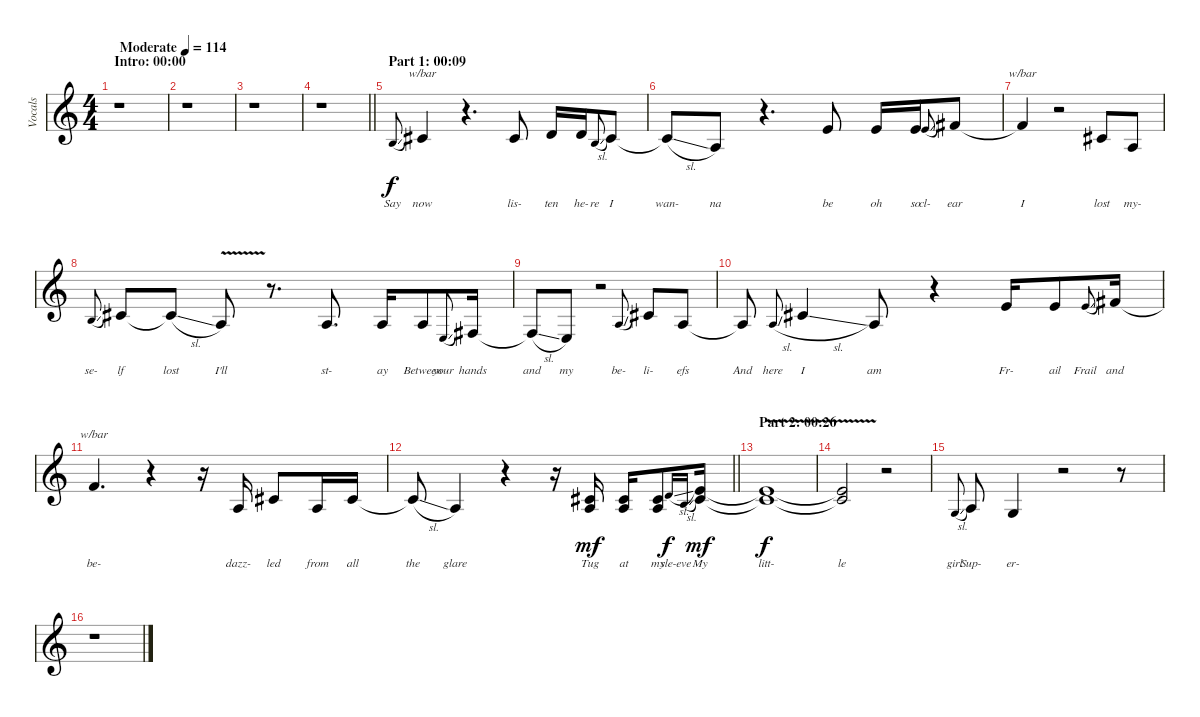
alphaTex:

\track ("Vocals" "Vocals") {instrument tenorsax}
\staff {score}
\tuning (E4 B3 G3 D3 A2 E2) {hide}
\ts (4 4)
\section ("" "Intro: 00:00")
\tempo (114 "Moderate")
\clef g2
\ks c
r.1{dy f instrument tenorsax} |
r.1 |
r.1 |
\barLineRight lightlight
r.1 |
\section ("" "Part 1: 00:09")
9.4{sl}.8{lyrics (0 "Say") lyrics (1 "") lyrics (2 "") lyrics (3 "") lyrics (4 "") gr onbeat} 11.4.4{tbe (custom default 0 0 30 0 60 -8) lyrics (0 "now") lyrics (1 "") lyrics (2 "") lyrics (3 "") lyrics (4 "")} r.4{d} 11.4.8{lyrics (0 "lis-") lyrics (1 "") lyrics (2 "") lyrics (3 "") lyrics (4 "")} 12.4.16{lyrics (0 "ten") lyrics (1 "") lyrics (2 "") lyrics (3 "") lyrics (4 "")} 12.4.16{lyrics (0 "he-") lyrics (1 "") lyrics (2 "") lyrics (3 "") lyrics (4 "")} 9.4{sl}.8{lyrics (0 "re") lyrics (1 "") lyrics (2 "") lyrics (3 "") lyrics (4 "") gr onbeat} 11.4.8{lyrics (0 "I") lyrics (1 "") lyrics (2 "") lyrics (3 "") lyrics (4 "")} |
11.4{sl t}.8{lyrics (0 "wan-") lyrics (1 "") lyrics (2 "") lyrics (3 "") lyrics (4 "")} 7.4.8{lyrics (0 "na") lyrics (1 "") lyrics (2 "") lyrics (3 "") lyrics (4 "")} r.4{d} 14.4.8{lyrics (0 "be") lyrics (1 "") lyrics (2 "") lyrics (3 "") lyrics (4 "")} 14.4.16{lyrics (0 "oh") lyrics (1 "") lyrics (2 "") lyrics (3 "") lyrics (4 "")} 14.4.16{lyrics (0 "so") lyrics (1 "") lyrics (2 "") lyrics (3 "") lyrics (4 "")} 14.4{sl}.8{lyrics (0 "cl-") lyrics (1 "") lyrics (2 "") lyrics (3 "") lyrics (4 "") gr onbeat} 16.4.8{lyrics (0 "ear") lyrics (1 "") lyrics (2 "") lyrics (3 "") lyrics (4 "")} |
16.4{t}.4{tbe (custom default 0 0 15 0 20 -4 45 -4 55 -10 60 -10) lyrics (0 "I") lyrics (1 "") lyrics (2 "") lyrics (3 "") lyrics (4 "")} r.2 11.4.8{lyrics (0 "lost") lyrics (1 "") lyrics (2 "") lyrics (3 "") lyrics (4 "")} 7.4.8{lyrics (0 "my-") lyrics (1 "") lyrics (2 "") lyrics (3 "") lyrics (4 "")} |
9.4{sl}.8{lyrics (0 "se-") lyrics (1 "") lyrics (2 "") lyrics (3 "") lyrics (4 "") gr onbeat} 11.4.8{lyrics (0 "lf") lyrics (1 "") lyrics (2 "") lyrics (3 "") lyrics (4 "")} 11.4{sl t}.8{lyrics (0 "lost") lyrics (1 "") lyrics (2 "") lyrics (3 "") lyrics (4 "")} 7.4{v}.8{lyrics (0 "I'll") lyrics (1 "") lyrics (2 "") lyrics (3 "") lyrics (4 "")} r.8{d} 7.4.8{d lyrics (0 "st-") lyrics (1 "") lyrics (2 "") lyrics (3 "") lyrics (4 "")} 7.4.16{lyrics (0 "ay") lyrics (1 "") lyrics (2 "") lyrics (3 "") lyrics (4 "")} 7.4.8{lyrics (0 "Between") lyrics (1 "") lyrics (2 "") lyrics (3 "") lyrics (4 "")} 2.4{sl}.8{lyrics (0 "your") lyrics (1 "") lyrics (2 "") lyrics (3 "") lyrics (4 "") gr onbeat} 4.4.16{lyrics (0 "hands") lyrics (1 "") lyrics (2 "") lyrics (3 "") lyrics (4 "")} |
4.4{sl t}.8{lyrics (0 "and") lyrics (1 "") lyrics (2 "") lyrics (3 "") lyrics (4 "")} 2.4.8{lyrics (0 "my") lyrics (1 "") lyrics (2 "") lyrics (3 "") lyrics (4 "")} r.2 7.4{sl}.8{lyrics (0 "be-") lyrics (1 "") lyrics (2 "") lyrics (3 "") lyrics (4 "") gr onbeat} 11.4.8{lyrics (0 "li-") lyrics (1 "") lyrics (2 "") lyrics (3 "") lyrics (4 "")} 7.4.8{lyrics (0 "efs") lyrics (1 "") lyrics (2 "") lyrics (3 "") lyrics (4 "")} |
7.4{t}.8{lyrics (0 "And") lyrics (1 "") lyrics (2 "") lyrics (3 "") lyrics (4 "")} 7.4{sl}.8{lyrics (0 "here") lyrics (1 "") lyrics (2 "") lyrics (3 "") lyrics (4 "") gr onbeat} 11.4{sl}.4{lyrics (0 "I") lyrics (1 "") lyrics (2 "") lyrics (3 "") lyrics (4 "")} 7.4.8{lyrics (0 "am") lyrics (1 "") lyrics (2 "") lyrics (3 "") lyrics (4 "")} r.4 14.4.16{lyrics (0 "Fr-") lyrics (1 "") lyrics (2 "") lyrics (3 "") lyrics (4 "")} 14.4.8{lyrics (0 "ail") lyrics (1 "") lyrics (2 "") lyrics (3 "") lyrics (4 "")} 14.4{sl}.8{lyrics (0 "Frail") lyrics (1 "") lyrics (2 "") lyrics (3 "") lyrics (4 "") gr onbeat} 16.4.16{lyrics (0 "and") lyrics (1 "") lyrics (2 "") lyrics (3 "") lyrics (4 "")} |
16.4{t}.4{d tbe (custom default 0 0 10 0 15 -4 40 -4 50 -10 60 -10) lyrics (0 "be-") lyrics (1 "") lyrics (2 "") lyrics (3 "") lyrics (4 "")} r.4 r.16 7.4.16{lyrics (0 "dazz-") lyrics (1 "") lyrics (2 "") lyrics (3 "") lyrics (4 "")} 11.4.8{lyrics (0 "led") lyrics (1 "") lyrics (2 "") lyrics (3 "") lyrics (4 "")} 7.4.16{lyrics (0 "from") lyrics (1 "") lyrics (2 "") lyrics (3 "") lyrics (4 "")} 11.4.16{lyrics (0 "all") lyrics (1 "") lyrics (2 "") lyrics (3 "") lyrics (4 "")} |
\barLineRight lightlight
11.4{sl t}.8{lyrics (0 "the") lyrics (1 "") lyrics (2 "") lyrics (3 "") lyrics (4 "")} 7.4.4{lyrics (0 "glare") lyrics (1 "") lyrics (2 "") lyrics (3 "") lyrics (4 "")} r.4 r.16 (6.3 7.4).16{lyrics (0 "Tug") lyrics (1 "") lyrics (2 "") lyrics (3 "") lyrics (4 "") dy mf} (6.3 7.4).16{lyrics (0 "at") lyrics (1 "") lyrics (2 "") lyrics (3 "") lyrics (4 "")} (6.3 7.4).8{lyrics (0 "my") lyrics (1 "") lyrics (2 "") lyrics (3 "") lyrics (4 "")} 7.3{sl}.16{lyrics (0 "sle-") lyrics (1 "") lyrics (2 "") lyrics (3 "") lyrics (4 "") gr onbeat dy f} 9.4{sl}.16{lyrics (0 "eve") lyrics (1 "") lyrics (2 "") lyrics (3 "") lyrics (4 "") gr onbeat} (9.3 11.4).16{lyrics (0 "My") lyrics (1 "") lyrics (2 "") lyrics (3 "") lyrics (4 "") dy mf} |
\section ("" "Part 2: 00:26")
(9.3{v t} 11.4{v t}).1{lyrics (0 "litt-") lyrics (1 "") lyrics (2 "") lyrics (3 "") lyrics (4 "") dy f} |
(9.3{t} 11.4{t}).2{lyrics (0 "le") lyrics (1 "") lyrics (2 "") lyrics (3 "") lyrics (4 "")} r.2 |
5.4{sl}.8{lyrics (0 "girl") lyrics (1 "") lyrics (2 "") lyrics (3 "") lyrics (4 "") gr onbeat} 7.4.8{lyrics (0 "Sup-") lyrics (1 "") lyrics (2 "") lyrics (3 "") lyrics (4 "")} 5.4.4{lyrics (0 "er-") lyrics (1 "") lyrics (2 "") lyrics (3 "") lyrics (4 "")} r.2 r.8 |
r.1
